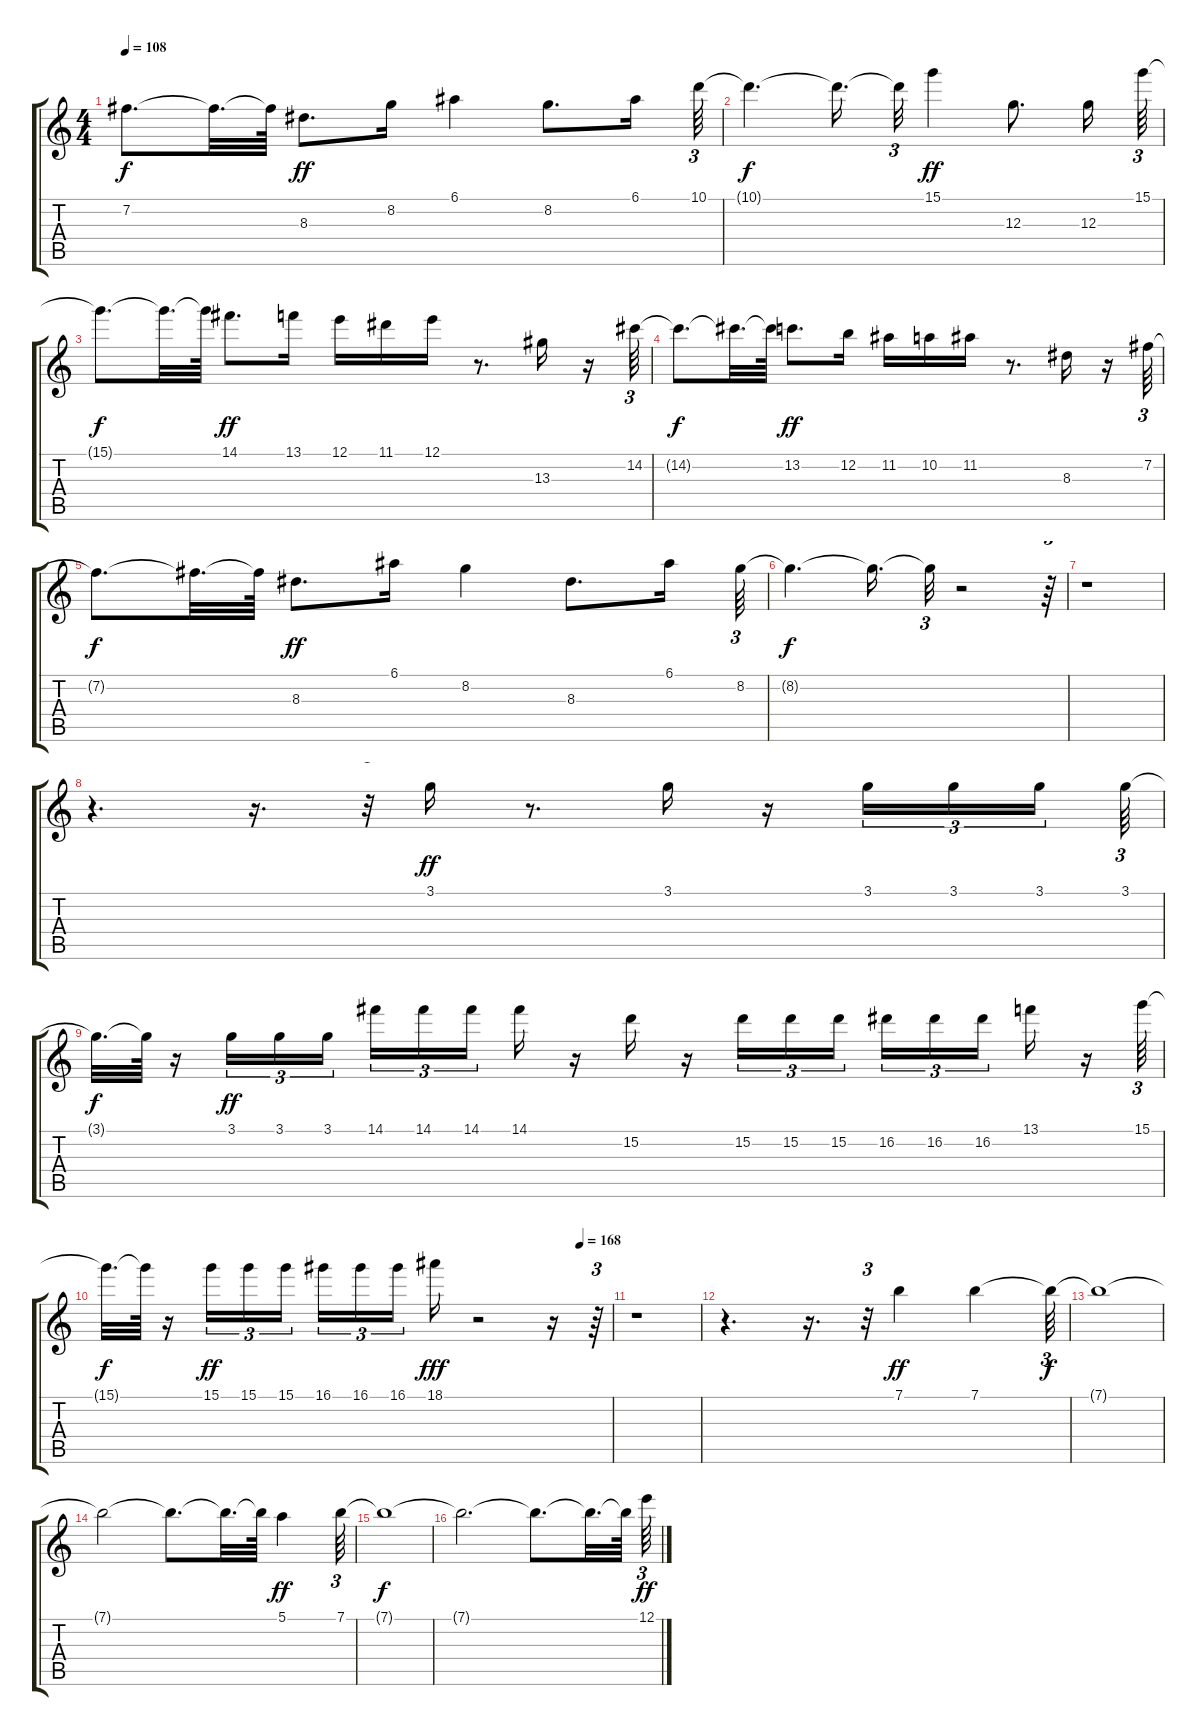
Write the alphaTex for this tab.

\track "" {instrument distortionguitar}
\staff {score tabs}
\tuning (E4 B3 G3 D3 A2 E2) {hide}
\ts (4 4)
\tempo 108
\clef g2
\ks c
7.2{t}.8{d dy f} 7.2{t}.32{d} 7.2{t}.64 8.3.8{d dy ff} 8.2.16 6.1.4 8.2.8{d} 6.1.16 10.1.64{tu (3 2)} |
10.1{t}.4{d dy f} 10.1{t}.16{d} 10.1{t}.32{tu (3 2)} 15.1.4{dy ff} 12.3.8{d} 12.3.16 15.1.64{tu (3 2)} |
15.1{t}.8{d dy f} 15.1{t}.32{d} 15.1{t}.64 14.1.8{d dy ff} 13.1.16 12.1.16 11.1.16 12.1.16 r.8{d} 13.3.16 r.16 14.2.64{tu (3 2)} |
14.2{t}.8{d dy f} 14.2{t}.32{d} 14.2{t}.64 13.2.8{d dy ff} 12.2.16 11.2.16 10.2.16 11.2.16 r.8{d} 8.3.16 r.16 7.2.64{tu (3 2)} |
7.2{t}.8{d dy f} 7.2{t}.32{d} 7.2{t}.64 8.3.8{d dy ff} 6.1.16 8.2.4 8.3.8{d} 6.1.16 8.2.64{tu (3 2)} |
8.2{t}.4{d dy f} 8.2{t}.16{d} 8.2{t}.32{tu (3 2)} r.2 r.64{tu (3 2)} |
r.1 |
r.4{d} r.16{d} r.32{tu (3 2)} 3.1.16{dy ff} r.8{d} 3.1.16 r.16 3.1.16{tu (3 2)} 3.1.16{tu (3 2)} 3.1.16{tu (3 2) beam splitsecondary} 3.1.64{tu (3 2)} |
3.1{t}.32{d dy f} 3.1{t}.64 r.16 3.1.16{tu (3 2) dy ff} 3.1.16{tu (3 2)} 3.1.16{tu (3 2)} 14.1.16{tu (3 2)} 14.1.16{tu (3 2)} 14.1.16{tu (3 2) beam splitsecondary} 14.1.16 r.16 15.2.16 r.16 15.2.16{tu (3 2)} 15.2.16{tu (3 2)} 15.2.16{tu (3 2)} 16.2.16{tu (3 2)} 16.2.16{tu (3 2)} 16.2.16{tu (3 2) beam splitsecondary} 13.1.16 r.16 15.1.64{tu (3 2)} |
\tempo (168 0.9375)
15.1{t}.32{d dy f} 15.1{t}.64 r.16 15.1.16{tu (3 2) dy ff} 15.1.16{tu (3 2)} 15.1.16{tu (3 2)} 16.1.16{tu (3 2)} 16.1.16{tu (3 2)} 16.1.16{tu (3 2) beam splitsecondary} 18.1.16{dy fff} r.2 r.16 r.64{tu (3 2)} |
r.1 |
r.4{d} r.16{d} r.32{tu (3 2)} 7.1.4{dy ff} 7.1.4 7.1{t}.64{tu (3 2) dy f} |
7.1{t}.1 |
7.1{t}.2 7.1{t}.8{d} 7.1{t}.32{d} 7.1{t}.64 5.1.4{dy ff} 7.1.64{tu (3 2)} |
7.1{t}.1{dy f} |
7.1{t}.2{d} 7.1{t}.8{d} 7.1{t}.32{d} 7.1{t}.64 12.1.64{tu (3 2) dy ff}
